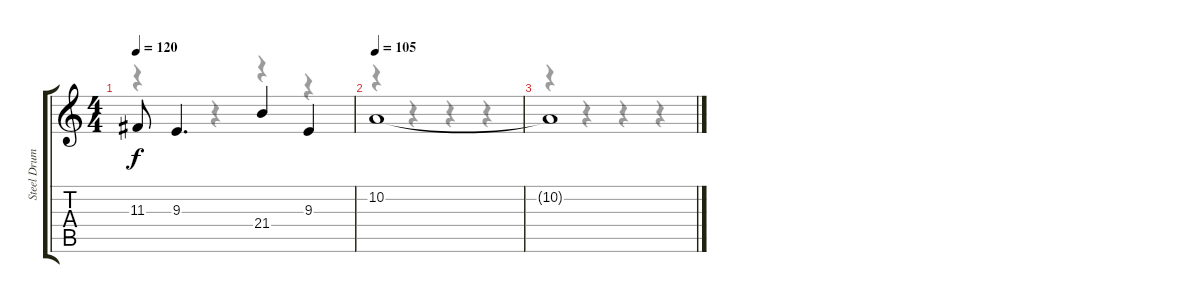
\track ("Steel Drums" "Steel Drum") {instrument steeldrums}
\staff {score tabs}
\tuning (E4 B3 G3 D3 A2 E2) {hide}
\voice
\ts (4 4)
\tempo 120
\clef g2
\ks c
11.3{t}.8{dy f} 9.3.4{d} 21.4.4 9.3.4 |
\tempo 105
10.2.1 |
10.2{t}.1
\voice
\clef g2
\ottava regular
\simile none
\ks c
r.4{dy f} r.4 r.4 r.4 |
r.4 r.4 r.4 r.4 |
r.4 r.4 r.4 r.4
